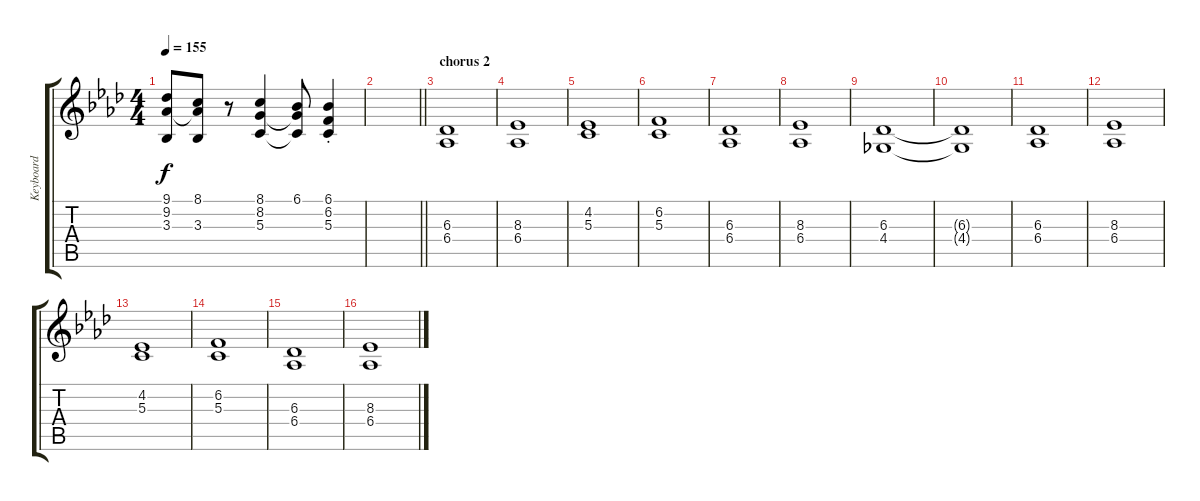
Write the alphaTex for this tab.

\track ("Keyboard" "Keyboard") {instrument lead2sawtooth}
\staff {score tabs}
\tuning (E4 B3 G3 D3 A2 E2) {hide}
\ts (4 4)
\tempo 155
\clef g2
\ks fminor
(9.1 9.2 3.3).8{dy f} (8.1 9.2{t} 3.3).8 r.8 (8.1 8.2 5.3).4 (6.1 8.2{t} 5.3{t}).8 (6.1{st} 6.2{st} 5.3{st}).4 |
\barLineRight lightlight
|
\section ("" "chorus 2")
(6.3 6.4).1 |
(8.3 6.4).1 |
(4.2 5.3).1 |
(6.2 5.3).1 |
(6.3 6.4).1 |
(8.3 6.4).1 |
(6.3 4.4).1 |
(6.3{t} 4.4{t}).1 |
(6.3 6.4).1 |
(8.3 6.4).1 |
(4.2 5.3).1 |
(6.2 5.3).1 |
(6.3 6.4).1 |
(8.3 6.4).1
